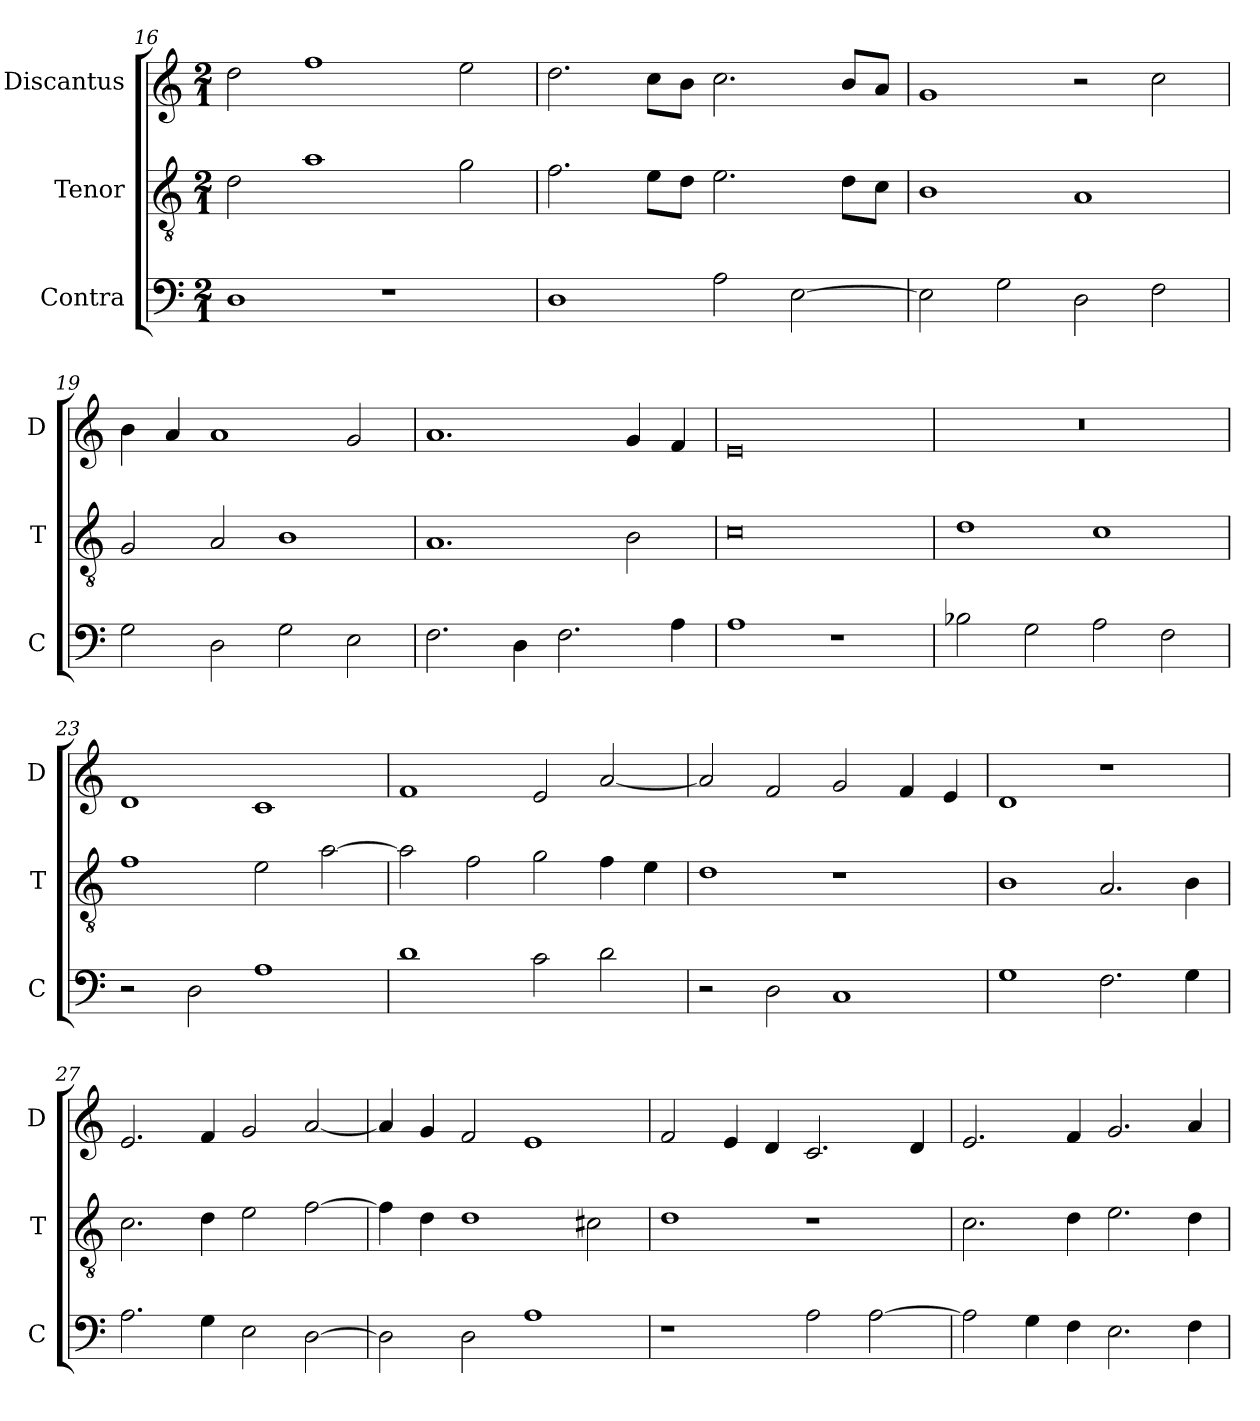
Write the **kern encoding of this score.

**kern	**kern	**kern
*part3	*part2	*part1
*staff3	*staff2	*staff1
*I"Contra	*I"Tenor	*I"Discantus
*I'C	*I'T	*I'D
*clefF4	*clefGv2	*clefG2
*k[]	*k[]	*k[]
*M2/1	*M2/1	*M2/1
=16	=16	=16
1D	2d	2dd
.	1a	1ff
1r	.	.
.	2g	2ee
=17	=17	=17
1D	2.f	2.dd
.	8eL	8ccL
.	8dJ	8bJ
2A	2.e	2.cc
[2E	.	.
.	8dL	8bL
.	8cJ	8aJ
=18	=18	=18
2E]	1B	1g
2G	.	.
2D	1A	2r
2F	.	2cc
=19	=19	=19
2G	2G	4b
.	.	4a
2D	2A	1a
2G	1B	.
2E	.	2g
=20	=20	=20
2.F	1.A	1.a
4D	.	.
2.F	.	.
.	2B	4g
4A	.	4f
=21	=21	=21
1A	0c	0e
1r	.	.
=22	=22	=22
2B-X	1d	0r
2G	.	.
2A	1c	.
2F	.	.
=23	=23	=23
2r	1f	1d
2D	.	.
1A	2e	1c
.	[2a	.
=24	=24	=24
1d	2a]	1f
.	2f	.
2c	2g	2e
2d	4f	[2a
.	4e	.
=25	=25	=25
2r	1d	2a]
2D	.	2f
1C	1r	2g
.	.	4f
.	.	4e
=26	=26	=26
1G	1B	1d
2.F	2.A	1r
4G	4B	.
=27	=27	=27
2.A	2.c	2.e
4G	4d	4f
2E	2e	2g
[2D	[2f	[2a
=28	=28	=28
2D]	4f]	4a]
.	4d	4g
2D	1d	2f
1A	.	1e
.	2c#X	.
=29	=29	=29
1r	1d	2f
.	.	4e
.	.	4d
2A	1r	2.c
[2A	.	.
.	.	4d
=30	=30	=30
2A]	2.c	2.e
4G	.	.
4F	4d	4f
2.E	2.e	2.g
4F	4d	4a
=	=	=
*-	*-	*-
